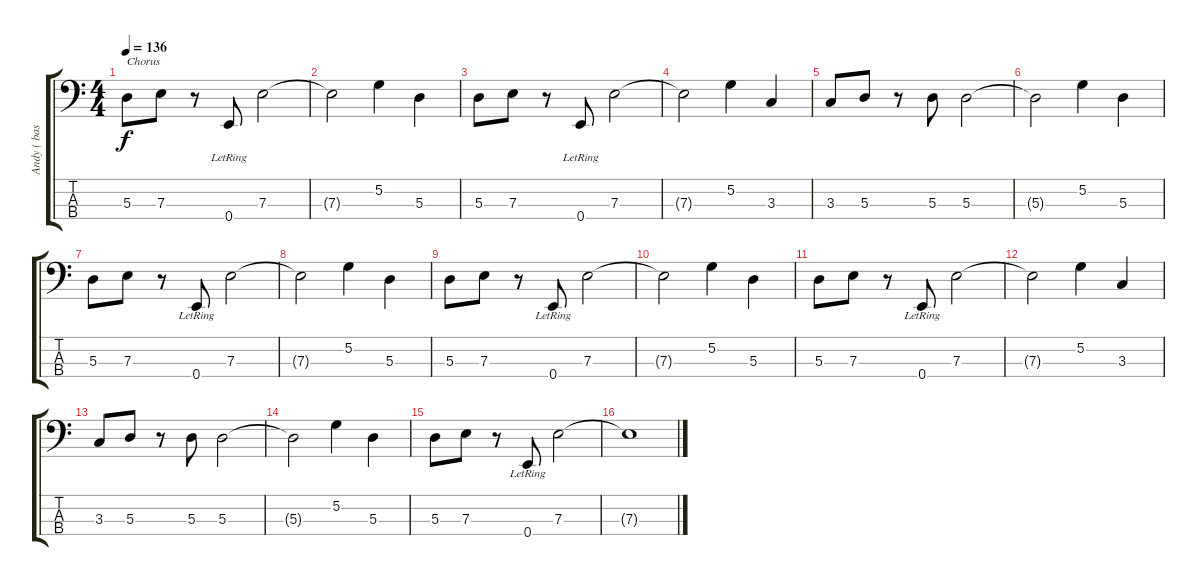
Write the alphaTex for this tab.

\track ("Andy ( bass )" "Andy ( bas") {instrument electricbassfinger}
\staff {score tabs}
\tuning (G2 D2 A1 E1) {hide}
\ts (4 4)
\tempo 136
\clef f4
\ks c
5.3.8{txt "Chorus" dy f} 7.3.8 r.8 0.4{lr}.8 7.3.2 |
7.3{t}.2 5.2.4 5.3.4 |
5.3.8 7.3.8 r.8 0.4{lr}.8 7.3.2 |
7.3{t}.2 5.2.4 3.3.4 |
3.3.8 5.3.8 r.8 5.3.8 5.3.2 |
5.3{t}.2 5.2.4 5.3.4 |
5.3.8 7.3.8 r.8 0.4{lr}.8 7.3.2 |
7.3{t}.2 5.2.4 5.3.4 |
5.3.8 7.3.8 r.8 0.4{lr}.8 7.3.2 |
7.3{t}.2 5.2.4 5.3.4 |
5.3.8 7.3.8 r.8 0.4{lr}.8 7.3.2 |
7.3{t}.2 5.2.4 3.3.4 |
3.3.8 5.3.8 r.8 5.3.8 5.3.2 |
5.3{t}.2 5.2.4 5.3.4 |
5.3.8 7.3.8 r.8 0.4{lr}.8 7.3.2 |
7.3{t}.1
